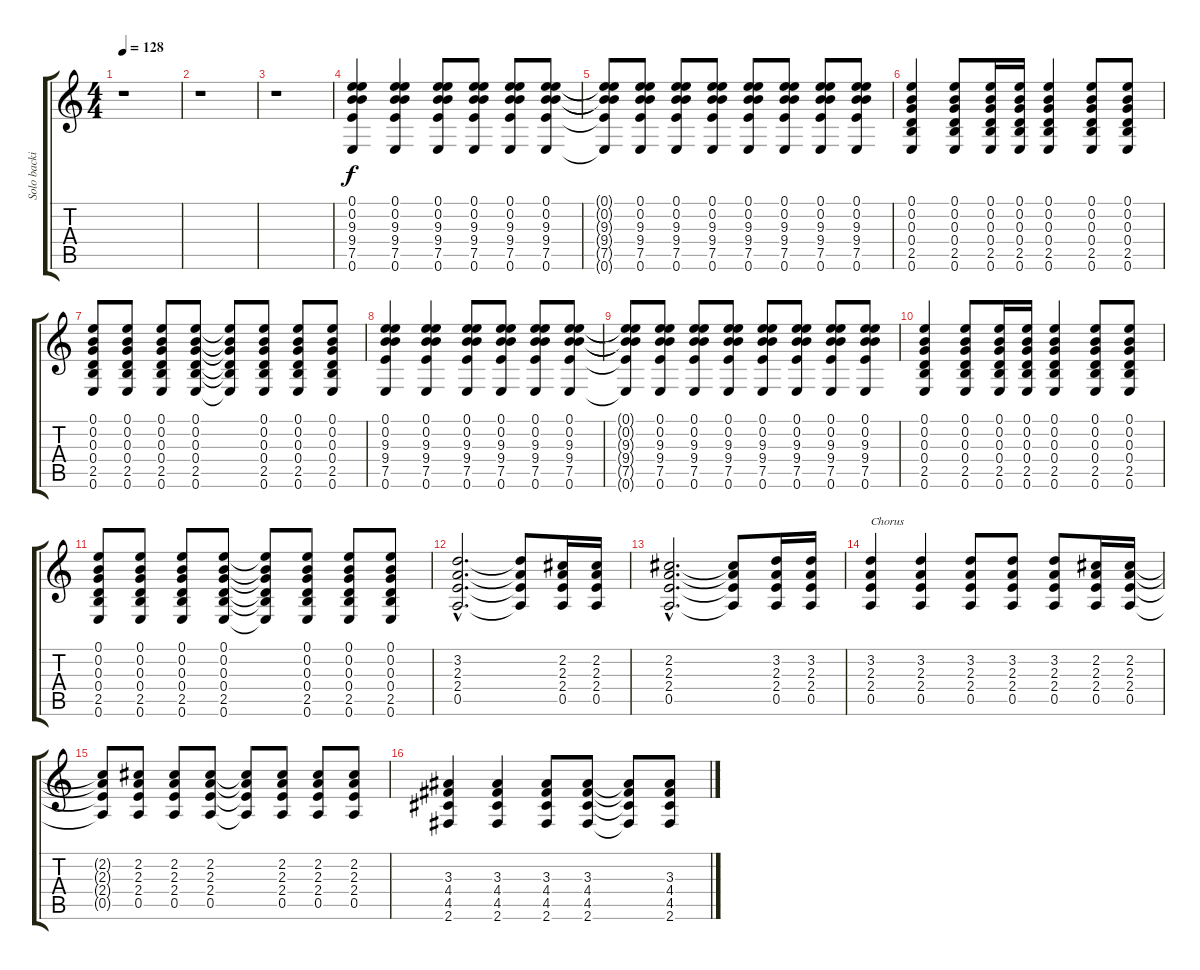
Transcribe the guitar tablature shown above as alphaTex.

\track ("Solo backing" "Solo backi") {instrument overdrivenguitar}
\staff {score tabs}
\tuning (E4 B3 G3 D3 A2 E2) {hide}
\ts (4 4)
\tempo 128
\clef g2
\ks c
r.1{dy f} |
r.1 |
r.1 |
(0.1 0.2 9.3 9.4 7.5 0.6).4 (0.1 0.2 9.3 9.4 7.5 0.6).4 (0.1 0.2 9.3 9.4 7.5 0.6).8 (0.1 0.2 9.3 9.4 7.5 0.6).8 (0.1 0.2 9.3 9.4 7.5 0.6).8 (0.1 0.2 9.3 9.4 7.5 0.6).8 |
(0.1{t} 0.2{t} 9.3{t} 9.4{t} 7.5{t} 0.6{t}).8 (0.1 0.2 9.3 9.4 7.5 0.6).8 (0.1 0.2 9.3 9.4 7.5 0.6).8 (0.1 0.2 9.3 9.4 7.5 0.6).8 (0.1 0.2 9.3 9.4 7.5 0.6).8 (0.1 0.2 9.3 9.4 7.5 0.6).8 (0.1 0.2 9.3 9.4 7.5 0.6).8 (0.1 0.2 9.3 9.4 7.5 0.6).8 |
(0.1 0.2 0.3 0.4 2.5 0.6).4 (0.1 0.2 0.3 0.4 2.5 0.6).8 (0.1 0.2 0.3 0.4 2.5 0.6).16 (0.1 0.2 0.3 0.4 2.5 0.6).16 (0.1 0.2 0.3 0.4 2.5 0.6).4 (0.1 0.2 0.3 0.4 2.5 0.6).8 (0.1 0.2 0.3 0.4 2.5 0.6).8 |
(0.1 0.2 0.3 0.4 2.5 0.6).8 (0.1 0.2 0.3 0.4 2.5 0.6).8 (0.1 0.2 0.3 0.4 2.5 0.6).8 (0.1 0.2 0.3 0.4 2.5 0.6).8 (0.1{t} 0.2{t} 0.3{t} 0.4{t} 2.5{t} 0.6{t}).8 (0.1 0.2 0.3 0.4 2.5 0.6).8 (0.1 0.2 0.3 0.4 2.5 0.6).8 (0.1 0.2 0.3 0.4 2.5 0.6).8 |
(0.1 0.2 9.3 9.4 7.5 0.6).4 (0.1 0.2 9.3 9.4 7.5 0.6).4 (0.1 0.2 9.3 9.4 7.5 0.6).8 (0.1 0.2 9.3 9.4 7.5 0.6).8 (0.1 0.2 9.3 9.4 7.5 0.6).8 (0.1 0.2 9.3 9.4 7.5 0.6).8 |
(0.1{t} 0.2{t} 9.3{t} 9.4{t} 7.5{t} 0.6{t}).8 (0.1 0.2 9.3 9.4 7.5 0.6).8 (0.1 0.2 9.3 9.4 7.5 0.6).8 (0.1 0.2 9.3 9.4 7.5 0.6).8 (0.1 0.2 9.3 9.4 7.5 0.6).8 (0.1 0.2 9.3 9.4 7.5 0.6).8 (0.1 0.2 9.3 9.4 7.5 0.6).8 (0.1 0.2 9.3 9.4 7.5 0.6).8 |
(0.1 0.2 0.3 0.4 2.5 0.6).4 (0.1 0.2 0.3 0.4 2.5 0.6).8 (0.1 0.2 0.3 0.4 2.5 0.6).16 (0.1 0.2 0.3 0.4 2.5 0.6).16 (0.1 0.2 0.3 0.4 2.5 0.6).4 (0.1 0.2 0.3 0.4 2.5 0.6).8 (0.1 0.2 0.3 0.4 2.5 0.6).8 |
(0.1 0.2 0.3 0.4 2.5 0.6).8 (0.1 0.2 0.3 0.4 2.5 0.6).8 (0.1 0.2 0.3 0.4 2.5 0.6).8 (0.1 0.2 0.3 0.4 2.5 0.6).8 (0.1{t} 0.2{t} 0.3{t} 0.4{t} 2.5{t} 0.6{t}).8 (0.1 0.2 0.3 0.4 2.5 0.6).8 (0.1 0.2 0.3 0.4 2.5 0.6).8 (0.1 0.2 0.3 0.4 2.5 0.6).8 |
(3.2{hac} 2.3{hac} 2.4{hac} 0.5{hac}).2{d} (3.2{t} 2.3{t} 2.4{t} 0.5{t}).8 (2.2 2.3 2.4 0.5).16 (2.2 2.3 2.4 0.5).16 |
(2.2{hac} 2.3{hac} 2.4{hac} 0.5{hac}).2{d} (2.2{t} 2.3{t} 2.4{t} 0.5{t}).8 (3.2 2.3 2.4 0.5).16 (3.2 2.3 2.4 0.5).16 |
(3.2 2.3 2.4 0.5).4{txt "Chorus"} (3.2 2.3 2.4 0.5).4 (3.2 2.3 2.4 0.5).8 (3.2 2.3 2.4 0.5).8 (3.2 2.3 2.4 0.5).8 (2.2 2.3 2.4 0.5).16 (2.2 2.3 2.4 0.5).16 |
(2.2{t} 2.3{t} 2.4{t} 0.5{t}).8 (2.2 2.3 2.4 0.5).8 (2.2 2.3 2.4 0.5).8 (2.2 2.3 2.4 0.5).8 (2.2{t} 2.3{t} 2.4{t} 0.5{t}).8 (2.2 2.3 2.4 0.5).8 (2.2 2.3 2.4 0.5).8 (2.2 2.3 2.4 0.5).8 |
(3.3 4.4 4.5 2.6).4 (3.3 4.4 4.5 2.6).4 (3.3 4.4 4.5 2.6).8 (3.3 4.4 4.5 2.6).8 (3.3{t} 4.4{t} 4.5{t} 2.6{t}).8 (3.3 4.4 4.5 2.6).8
